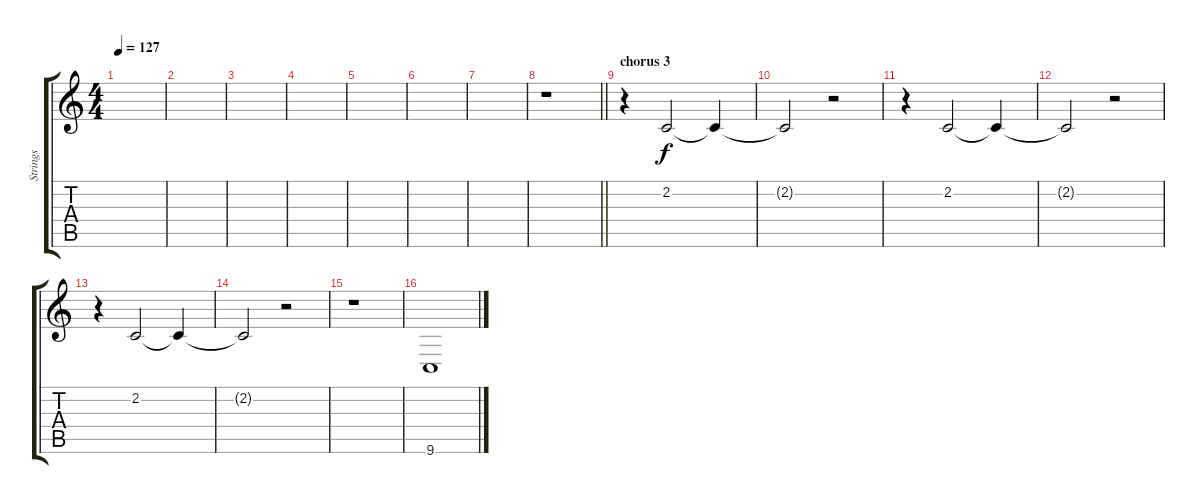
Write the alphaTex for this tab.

\track ("Strings" "Strings") {instrument stringensemble1}
\staff {score tabs}
\tuning (Eb4 Bb3 Gb3 Db3 Ab2 Eb2) {hide}
\ts (4 4)
\tempo 127
\clef g2
\ks c
|
|
|
|
|
|
|
\barLineRight lightlight
r.1{volume 0} |
\section ("" "chorus 3")
r.4{volume 7} 2.2.2{volume 13} 2.2{t}.4{volume 9} |
2.2{t}.2 r.2 |
r.4{volume 7} 2.2.2{volume 13} 2.2{t}.4{volume 9} |
2.2{t}.2 r.2 |
r.4{volume 7} 2.2.2{volume 13} 2.2{t}.4{volume 9} |
2.2{t}.2 r.2 |
r.1{volume 4} |
9.6.1{volume 13}
